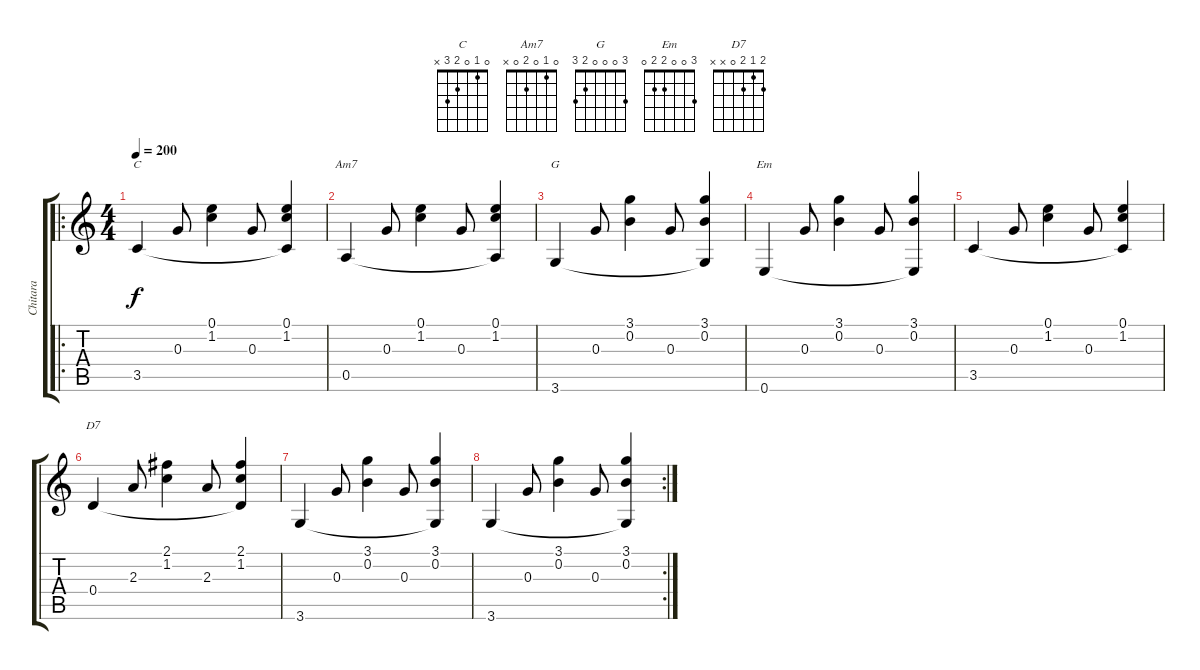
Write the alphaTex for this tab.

\track ("Chitara" "Chitara") {instrument acousticguitarnylon}
\staff {score tabs}
\tuning (E4 B3 G3 D3 A2 E2) {hide}
\chord ("C" 0 1 0 2 3 x)
\chord ("Am7" 0 1 0 2 0 x)
\chord ("G" 3 0 0 0 2 3)
\chord ("Em" 3 0 0 2 2 0)
\chord ("D7" 2 1 2 0 x x)
\ro
\ts (4 4)
\tempo 200
\clef g2
\ks c
3.5.4{ch "C" dy f} 0.3.8 (0.1 1.2).4 0.3.8 (0.1 1.2 3.5{t}).4 |
0.5.4{ch "Am7"} 0.3.8 (0.1 1.2).4 0.3.8 (0.1 1.2 0.5{t}).4 |
3.6.4{ch "G"} 0.3.8 (3.1 0.2).4 0.3.8 (3.1 0.2 3.6{t}).4 |
0.6.4{ch "Em"} 0.3.8 (3.1 0.2).4 0.3.8 (3.1 0.2 0.6{t}).4 |
3.5.4 0.3.8 (0.1 1.2).4 0.3.8 (0.1 1.2 3.5{t}).4 |
0.4.4{ch "D7"} 2.3.8 (2.1 1.2).4 2.3.8 (2.1 1.2 0.4{t}).4 |
3.6.4 0.3.8 (3.1 0.2).4 0.3.8 (3.1 0.2 3.6{t}).4 |
\rc 2
3.6.4 0.3.8 (3.1 0.2).4 0.3.8 (3.1 0.2 3.6{t}).4
